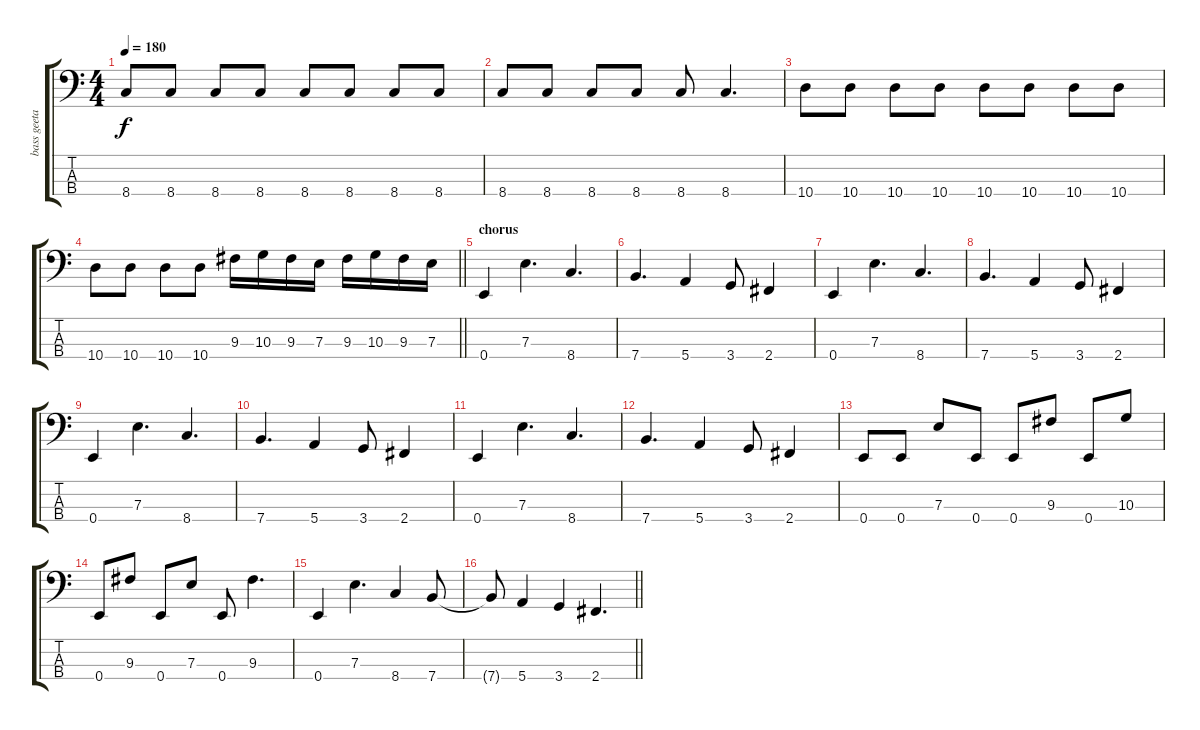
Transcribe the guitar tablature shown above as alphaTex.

\track ("bass geetar" "bass geeta") {instrument electricbasspick}
\staff {score tabs}
\tuning (G2 D2 A1 E1) {hide}
\ts (4 4)
\tempo 180
\clef f4
\ks c
8.4.8{dy f} 8.4.8 8.4.8 8.4.8 8.4.8 8.4.8 8.4.8 8.4.8 |
8.4.8 8.4.8 8.4.8 8.4.8 8.4.8 8.4.4{d} |
10.4.8 10.4.8 10.4.8 10.4.8 10.4.8 10.4.8 10.4.8 10.4.8 |
\barLineRight lightlight
10.4.8 10.4.8 10.4.8 10.4.8 9.3.16 10.3.16 9.3.16 7.3.16 9.3.16 10.3.16 9.3.16 7.3.16 |
\section ("" "chorus")
0.4.4 7.3.4{d} 8.4.4{d} |
7.4.4{d} 5.4.4 3.4.8 2.4.4 |
0.4.4 7.3.4{d} 8.4.4{d} |
7.4.4{d} 5.4.4 3.4.8 2.4.4 |
0.4.4 7.3.4{d} 8.4.4{d} |
7.4.4{d} 5.4.4 3.4.8 2.4.4 |
0.4.4 7.3.4{d} 8.4.4{d} |
7.4.4{d} 5.4.4 3.4.8 2.4.4 |
0.4.8 0.4.8 7.3.8 0.4.8 0.4.8 9.3.8 0.4.8 10.3.8 |
0.4.8 9.3.8 0.4.8 7.3.8 0.4.8 9.3.4{d} |
0.4.4 7.3.4{d} 8.4.4 7.4.8 |
\barLineRight lightlight
7.4{t}.8 5.4.4 3.4.4 2.4.4{d}
